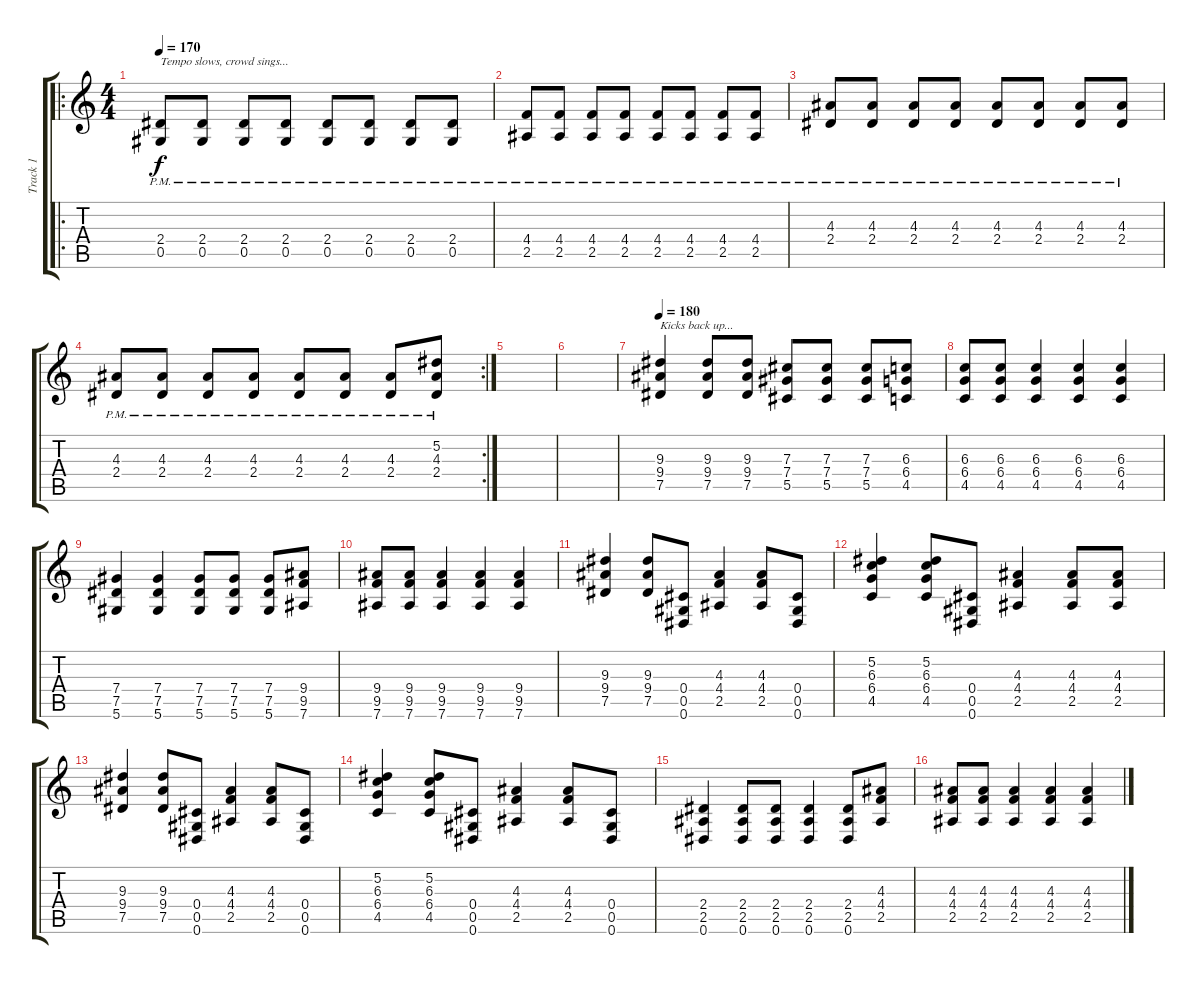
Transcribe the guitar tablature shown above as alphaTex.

\track ("Track 1" "Track 1") {instrument distortionguitar}
\staff {score tabs}
\tuning (Eb4 Bb3 Gb3 Db3 Ab2 Eb2) {hide}
\ro
\ts (4 4)
\tempo 170
\clef g2
\ks c
(2.4{pm} 0.5{pm}).8{txt "Tempo slows, crowd sings..." dy f balance 8 instrument distortionguitar} (2.4{pm} 0.5{pm}).8 (2.4{pm} 0.5{pm}).8 (2.4{pm} 0.5{pm}).8 (2.4{pm} 0.5{pm}).8 (2.4{pm} 0.5{pm}).8 (2.4{pm} 0.5{pm}).8 (2.4{pm} 0.5{pm}).8 |
(4.4{pm} 2.5{pm}).8 (4.4{pm} 2.5{pm}).8 (4.4{pm} 2.5{pm}).8 (4.4{pm} 2.5{pm}).8 (4.4{pm} 2.5{pm}).8 (4.4{pm} 2.5{pm}).8 (4.4{pm} 2.5{pm}).8 (4.4{pm} 2.5{pm}).8 |
(4.3{pm} 2.4{pm}).8 (4.3{pm} 2.4{pm}).8 (4.3{pm} 2.4{pm}).8 (4.3{pm} 2.4{pm}).8 (4.3{pm} 2.4{pm}).8 (4.3{pm} 2.4{pm}).8 (4.3{pm} 2.4{pm}).8 (4.3{pm} 2.4{pm}).8 |
\rc 2
(4.3{pm} 2.4{pm}).8 (4.3{pm} 2.4{pm}).8 (4.3{pm} 2.4{pm}).8 (4.3{pm} 2.4{pm}).8 (4.3{pm} 2.4{pm}).8 (4.3{pm} 2.4{pm}).8 (4.3{pm} 2.4{pm}).8 (5.2 4.3{pm} 2.4{pm}).8 |
|
|
\tempo 180
(9.3 9.4 7.5).4{txt "Kicks back up..."} (9.3 9.4 7.5).8 (9.3 9.4 7.5).8 (7.3 7.4 5.5).8 (7.3 7.4 5.5).8 (7.3 7.4 5.5).8 (6.3 6.4 4.5).8 |
(6.3 6.4 4.5).8 (6.3 6.4 4.5).8 (6.3 6.4 4.5).4 (6.3 6.4 4.5).4 (6.3 6.4 4.5).4 |
(7.4 7.5 5.6).4 (7.4 7.5 5.6).4 (7.4 7.5 5.6).8 (7.4 7.5 5.6).8 (7.4 7.5 5.6).8 (9.4 9.5 7.6).8 |
(9.4 9.5 7.6).8 (9.4 9.5 7.6).8 (9.4 9.5 7.6).4 (9.4 9.5 7.6).4 (9.4 9.5 7.6).4 |
(9.3 9.4 7.5).4 (9.3 9.4 7.5).8 (0.4 0.5 0.6).8 (4.3 4.4 2.5).4 (4.3 4.4 2.5).8 (0.4 0.5 0.6).8 |
(5.2 6.3 6.4 4.5).4 (5.2 6.3 6.4 4.5).8 (0.4 0.5 0.6).8 (4.3 4.4 2.5).4 (4.3 4.4 2.5).8 (4.3 4.4 2.5).8 |
(9.3 9.4 7.5).4 (9.3 9.4 7.5).8 (0.4 0.5 0.6).8 (4.3 4.4 2.5).4 (4.3 4.4 2.5).8 (0.4 0.5 0.6).8 |
(5.2 6.3 6.4 4.5).4 (5.2 6.3 6.4 4.5).8 (0.4 0.5 0.6).8 (4.3 4.4 2.5).4 (4.3 4.4 2.5).8 (0.4 0.5 0.6).8 |
(2.4 2.5 0.6).4 (2.4 2.5 0.6).8 (2.4 2.5 0.6).8 (2.4 2.5 0.6).4 (2.4 2.5 0.6).8 (4.3 4.4 2.5).8 |
(4.3 4.4 2.5).8 (4.3 4.4 2.5).8 (4.3 4.4 2.5).4 (4.3 4.4 2.5).4 (4.3 4.4 2.5).4
